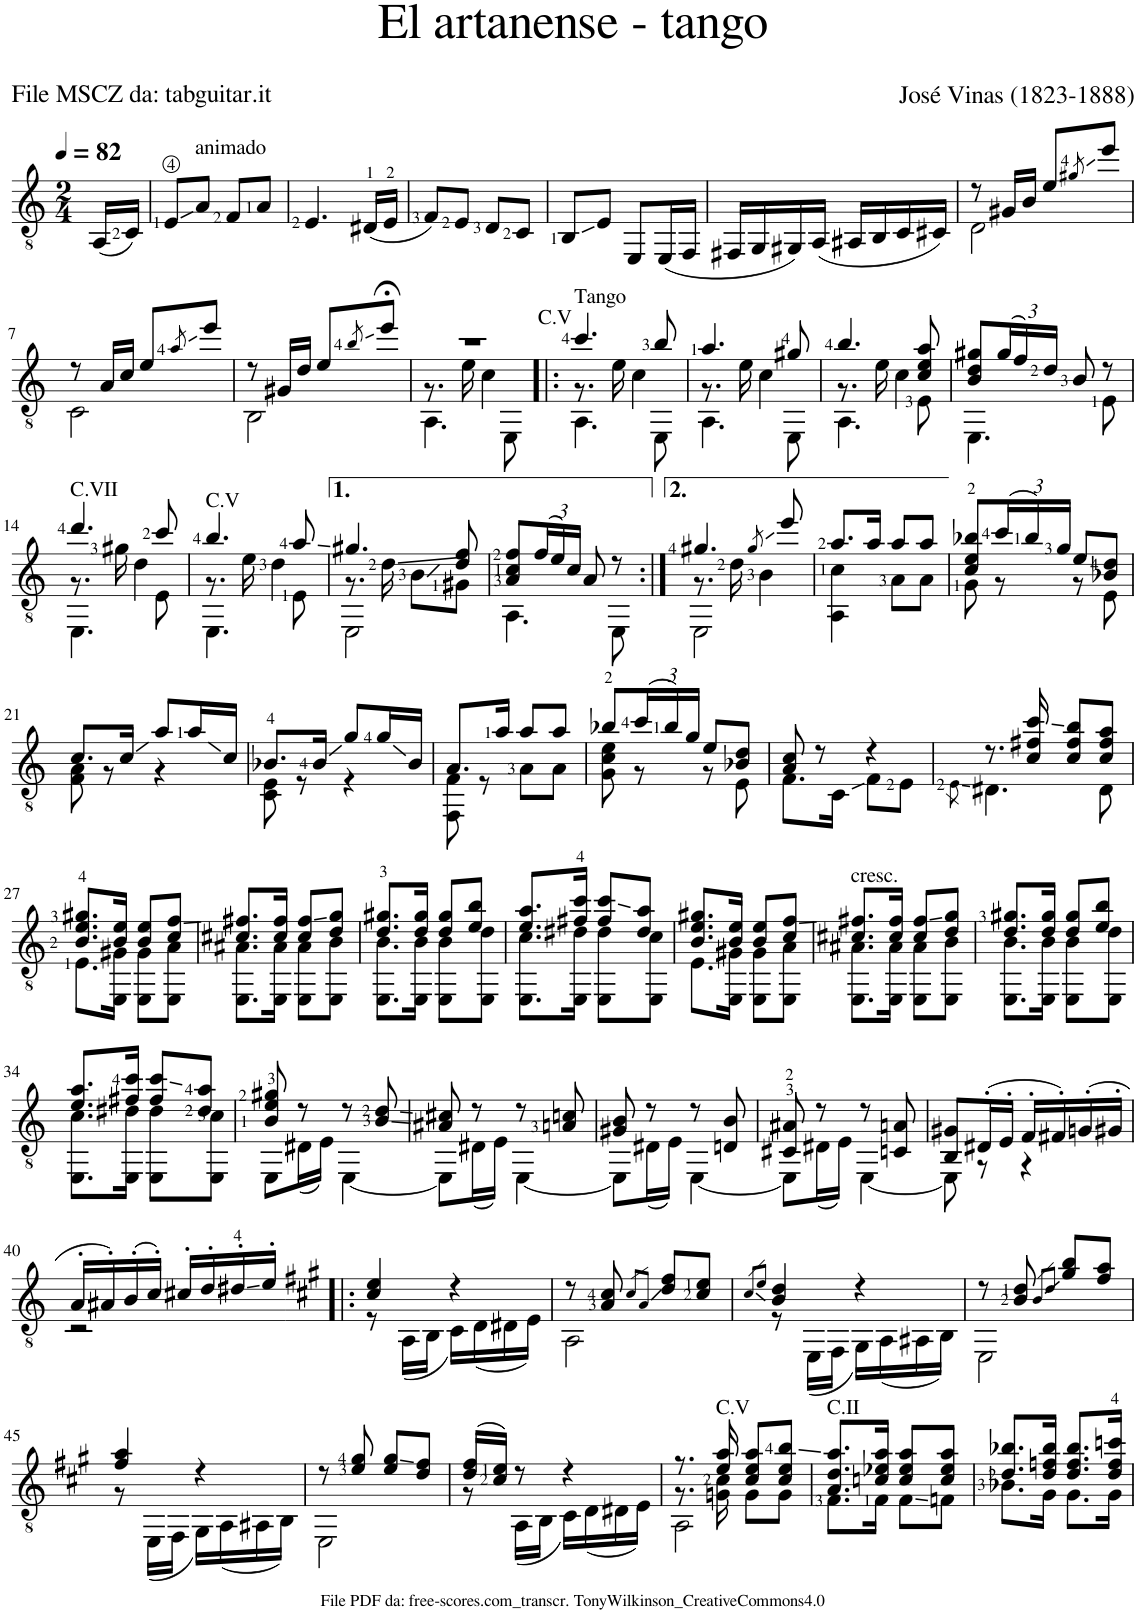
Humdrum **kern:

**kern
*part1
*staff1
*I"Guitar
*I'Guit.
*clefGv2
*k[]
*M2/4
*MM82
=
(16AA/LL
16C/JJ)
=1
8E/L
!LO:TX:a:t=animado
8A/J
8F/L
8A/J
=2
4.E/
(16D#X/LL
16E/JJ
=3
8F/L)
8E/J
8D/L
8C/J
=4
8BB/L
8E/J
8EE/L
(16EE/L
16FF/JJ
=5
16FF#X/LL
16GG/
16GG#X/)
(16AA/JJ
16AA#X/LL
16BB/
16C/
16C#X/JJ)
=6
*^
8r	2D\
16G#X/LL	.
16B/JJ	.
8e/L	.
8qg#X/	.
8ee/J	.
!!LO:LB:g=z	!!
=7	=7
8r	2C\
16A/LL	.
16c/JJ	.
8e/L	.
8qa/	.
8ee/J	.
=8	=8
8r	2BB\
16G#X/LL	.
16d/JJ	.
8e/L	.
8qb/	.
8ee;</J	.
=9	=9
*	*^
2r	8.r	4.AA\
.	16e\	.
.	4c\	.
.	.	8EE\
=10!|:	=10!|:	=10!|:
!LO:TX:a:t=Tango	!	!
!LO:TX:a:t=C.V	!	!
4.cc/	8.r	4.AA\
.	16e\	.
.	4c\	.
8b/	.	8EE\
=11	=11	=11
4.a/	8.r	4.AA\
.	16e\	.
.	4c\	.
8g#X/	.	8EE\
=12	=12	=12
4.b/	8.r	4.AA\
.	16e\	.
.	4c\	.
8c/ 8e/ 8a/	.	8E\
*	*v	*v
=13	=13
8B/ 8d/ 8g#X/L	4.EE\
*Xbrackettup	*
(24g#/L	.
24f/)	.
24d/JJ	.
8B/	.
8r	8E\
!!LO:LB:g=z	!!
=14	=14
*	*^
!LO:TX:a:t=C.VII	!	!
4.dd/	8.r	4.EE\
.	16g#X\	.
.	4d\	.
8cc/	.	8E\
=15	=15	=15
!LO:TX:a:t=C.V	!	!
4.b/	8.r	4.EE\
.	16e\	.
.	4d\	.
8a/	.	8E\
=16	=16	=16
4.g#X/	8.r	2EE\
.	16d\	.
.	8B\L	.
8d/ 8f/	8G#X\J	.
*	*v	*v
=17	=17
8A/ 8c/ 8f/L	4.AA\
(24f/L	.
24e/)	.
24c/JJ	.
8A/	.
8r	8EE\
=18:|!	=18:|!
*	*^
4.g#X/	8.r	2EE\
.	16d\	.
.	4B\	.
8qg#/	.	.
8ee/	.	.
*	*v	*v
=19	=19
8.a/L	4AA\ 4c\
16a/Jk	.
8a/L	8A\L
8a/J	8A\J
=20	=20
8c/ 8e/ 8b-X/L	8G\
(24cc/L	8r
24b-/)	.
24g/JJ	.
8e/L	8r
8B-X/ 8d/J	8E\
!!LO:LB:g=z	!!
=21	=21
8.c/L	8F\ 8A\
.	8r
16c/Jk	.
8a/L	4r
16a/L	.
16c/JJ	.
=22	=22
8.B-X/L	8C\ 8E\
.	8r
16B-/Jk	.
8g/L	4r
16g/L	.
16B-/JJ	.
=23	=23
8.A/L	8FF\ 8F\
.	8r
16a/Jk	.
8a/L	8A\L
8a/J	8A\J
=24	=24
8b-X/L	8G\ 8c\ 8e\
(24cc/L	8r
24b-/)	.
24g/JJ	.
8e/L	8r
8B-X/ 8d/J	8E\
=25	=25
8A/ 8c/	8.F\L
8r	.
.	16C\Jk
4r	8F\L
.	8E\J
=26	=26
.	8qE\
8.r	4.D#X\
16c/ 16f#X/ 16cc/	.
8c/ 8f#/ 8b/L	.
8c/ 8f#/ 8a/J	8D#\
!!LO:LB:g=z	!!
=27	=27
8.B/ 8.e/ 8.g#X/L	8.E\L
16B/ 16e/Jk	16EE\ 16G#X\Jk
8B/ 8e/L	8EE\ 8G#\L
8c/ 8f/J	8EE\ 8A\J
=28	=28
8.c#X/ 8.f#X/L	8.EE\ 8.A#X\L
16c#/ 16f#/Jk	16EE\ 16A#\Jk
8c#/ 8f#/L	8EE\ 8A#\L
8d/ 8g/J	8EE\ 8B\J
=29	=29
8.d/ 8.g#X/L	8.EE\ 8.B\L
16d/ 16g#/Jk	16EE\ 16B\Jk
8d/ 8g#/L	8EE\ 8B\L
8e/ 8b/J	8EE\ 8d\J
=30	=30
8.e/ 8.a/L	8.EE\ 8.c\L
16f#X/ 16cc/Jk	16EE\ 16d#X\Jk
8f#/ 8cc/L	8EE\ 8d#\L
8d#/ 8a/J	8EE\ 8c\J
=31	=31
8.B/ 8.e/ 8.g#X/L	8.E\L
16B/ 16e/Jk	16EE\ 16G#X\Jk
8B/ 8e/L	8EE\ 8G#\L
8c/ 8f/J	8EE\ 8A\J
=32	=32
!LO:TX:a:t=cresc.	!
8.c#X/ 8.f#X/L	8.EE\ 8.A#X\L
16c#/ 16f#/Jk	16EE\ 16A#\Jk
8c#/ 8f#/L	8EE\ 8A#\L
8d/ 8g/J	8EE\ 8B\J
=33	=33
8.d/ 8.g#X/L	8.EE\ 8.B\L
16d/ 16g#/Jk	16EE\ 16B\Jk
8d/ 8g#/L	8EE\ 8B\L
8e/ 8b/J	8EE\ 8d\J
!!LO:LB:g=z	!!
=34	=34
8.e/ 8.a/L	8.EE\ 8.c\L
16f#X/ 16cc/Jk	16EE\ 16d#X\Jk
8f#/ 8cc/L	8EE\ 8d#\L
8d#/ 8a/J	8EE\ 8c\J
=35	=35
8B/ 8e/ 8g#X/	8EE\L
8r	(16D#X\L
.	16E\JJ)
8r	[4EE\
8B/ 8d/	.
=36	=36
8A#X/ 8c#X/	8EE\L]
8r	(16D#X\L
.	16E\JJ)
8r	[4EE\
8An/ 8cn/	.
=37	=37
8G#X/ 8B/	8EE\L]
8r	(16D#X\L
.	16E\JJ)
8r	[4EE\
8Dn/ 8B/	.
=38	=38
8C#X/ 8A#X/	8EE\L]
8r	(16D#X\L
.	16E\JJ)
8r	[4EE\
8Cn/ 8An/	.
=39	=39
8BB/ 8G#X/L	8EE\]
(16D#X'/L	8r
16E'/JJ	.
16F'/LL	4r
16F#X'/)	.
(16Gn'/	.
16G#X'/JJ	.
!!LO:LB:g=z	!!
=40	=40
16A'/LL	2r
16A#X'/)	.
(16B'/	.
16c'/JJ)	.
16c#X'/LL	.
16d'/	.
16d#X'/	.
16e'/JJ	.
=41!|:	=41!|:
*k[f#c#g#]	*
4c#/ 4e/	8r
.	(16AA\LL
.	16BB\JJ
4r	16C#\LL)
.	(16D\
.	16D#X\
.	16E\JJ)
=42	=42
8r	2AA\
8A/ 8c#/	.
8qc#/L	.
8qA/J	.
8d/ 8f#/L	.
8c#/ 8e/J	.
=43	=43
8qc#/L	.
8qe/J	.
4B/ 4d/	8r
.	(16EE\LL
.	16FF#\JJ
4r	16GG#\LL)
.	(16AA\
.	16AA#X\
.	16BB\JJ)
=44	=44
8r	2EE\
8B/ 8d/	.
8qB/L	.
8qd/J	.
8g#/ 8b/L	.
8f#/ 8a/J	.
!!LO:LB:g=z	!!
=45	=45
4f#/ 4a/	8r
.	(16EE\LL
.	16FF#\JJ
4r	16GG#\LL)
.	(16AA\
.	16AA#X\
.	16BB\JJ)
=46	=46
8r	2EE\
8e/ 8g#/	.
8e/ 8g#/L	.
8d/ 8f#/J	.
=47	=47
(16d/ 16f#/LL	8r
16c#/ 16e/JJ)	.
8r	(16AA\LL
.	16BB\JJ
4r	16C#\LL)
.	(16D\
.	16D#X\
.	16E\JJ)
=48	=48
*	*^
8.r	8.r	2AA\
!LO:TX:a:t=C.V	!	!
16e/ 16a/	16Gn\ 16c#\	.
8c#/ 8e/ 8a/L	8G\L	.
8c#/ 8e/ 8b/J	8G\J	.
*	*v	*v
=49	=49
!LO:TX:a:t=C.II	!
8.A/ 8.d/ 8.a/L	8.F#\L
16cn/ 16e-X/ 16a/Jk	16F#\Jk
8c/ 8e-/ 8a/L	8F#\L
8c/ 8e-/ 8a/J	8Fn\J
=50	=50
8.d/ 8.b-X/L	8.B-X\L
16d/ 16fn/ 16b-/Jk	16G#\Jk
8.d/ 8.f/ 8.b-/L	8.G#\L
16d/ 16f/ 16ccn/Jk	16G#\Jk
*v	*v
=
*-
